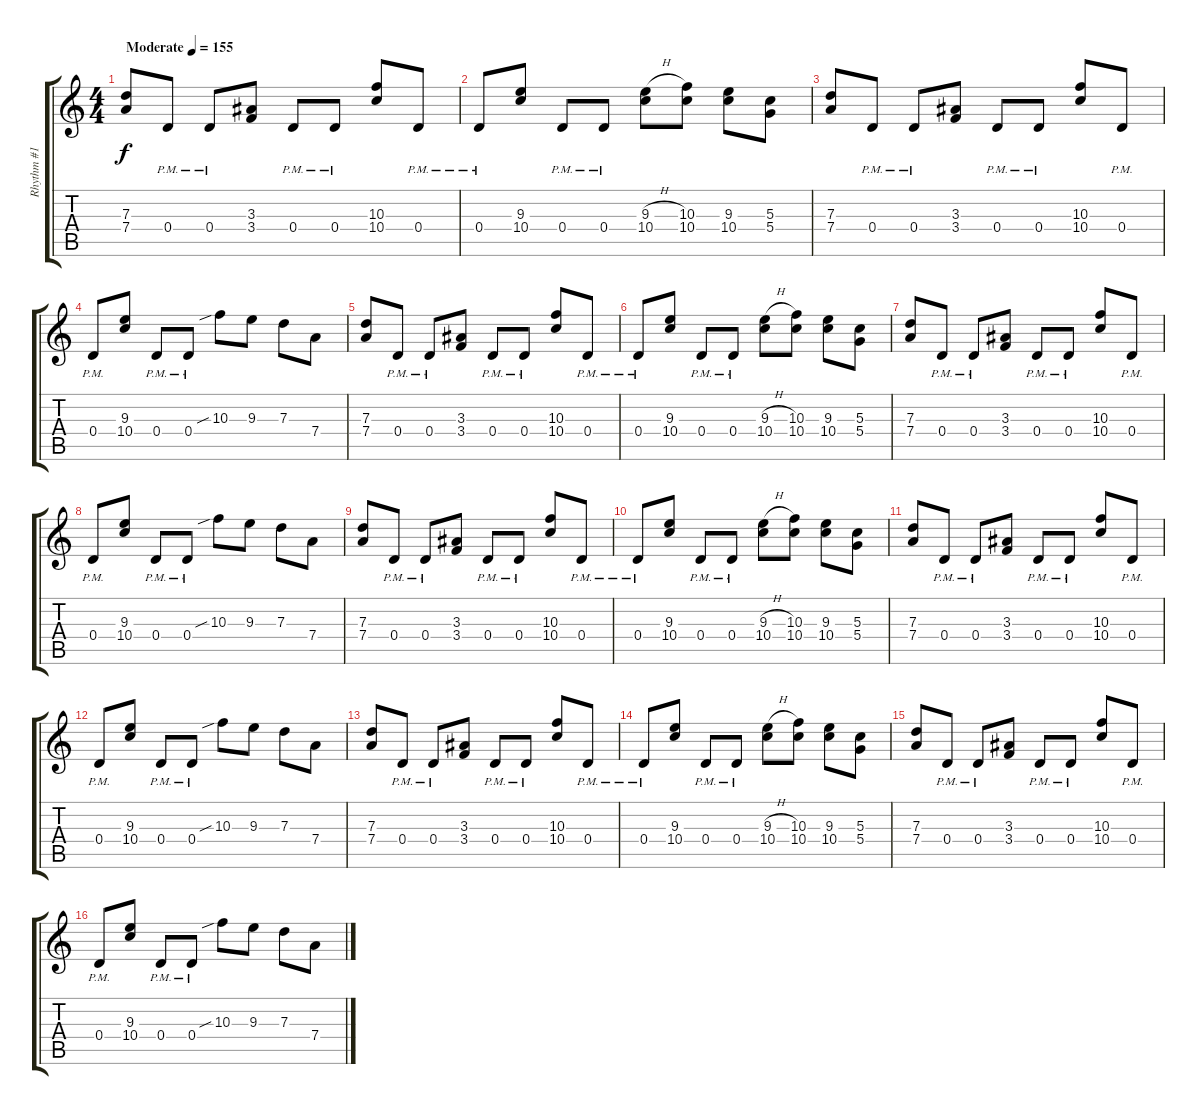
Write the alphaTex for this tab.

\track ("Rhythm #1" "Rhythm #1") {instrument distortionguitar}
\staff {score tabs}
\tuning (E4 B3 G3 D3 A2 D2) {hide}
\ts (4 4)
\tempo (155 "Moderate")
\clef g2
\ks c
(7.3 7.4).8{dy f instrument distortionguitar} 0.4{pm}.8 0.4{pm}.8 (3.3 3.4).8 0.4{pm}.8 0.4{pm}.8 (10.3 10.4).8 0.4{pm}.8 |
0.4{pm}.8 (9.3 10.4).8 0.4{pm}.8 0.4{pm}.8 (9.3{h} 10.4).8 (10.3 10.4).8 (9.3 10.4).8 (5.3 5.4).8 |
(7.3 7.4).8 0.4{pm}.8 0.4{pm}.8 (3.3 3.4).8 0.4{pm}.8 0.4{pm}.8 (10.3 10.4).8 0.4{pm}.8 |
0.4{pm}.8 (9.3 10.4).8 0.4{pm}.8 0.4{pm}.8 10.3{sib}.8 9.3.8 7.3.8 7.4.8 |
(7.3 7.4).8 0.4{pm}.8 0.4{pm}.8 (3.3 3.4).8 0.4{pm}.8 0.4{pm}.8 (10.3 10.4).8 0.4{pm}.8 |
0.4{pm}.8 (9.3 10.4).8 0.4{pm}.8 0.4{pm}.8 (9.3{h} 10.4).8 (10.3 10.4).8 (9.3 10.4).8 (5.3 5.4).8 |
(7.3 7.4).8 0.4{pm}.8 0.4{pm}.8 (3.3 3.4).8 0.4{pm}.8 0.4{pm}.8 (10.3 10.4).8 0.4{pm}.8 |
0.4{pm}.8 (9.3 10.4).8 0.4{pm}.8 0.4{pm}.8 10.3{sib}.8 9.3.8 7.3.8 7.4.8 |
(7.3 7.4).8 0.4{pm}.8 0.4{pm}.8 (3.3 3.4).8 0.4{pm}.8 0.4{pm}.8 (10.3 10.4).8 0.4{pm}.8 |
0.4{pm}.8 (9.3 10.4).8 0.4{pm}.8 0.4{pm}.8 (9.3{h} 10.4).8 (10.3 10.4).8 (9.3 10.4).8 (5.3 5.4).8 |
(7.3 7.4).8 0.4{pm}.8 0.4{pm}.8 (3.3 3.4).8 0.4{pm}.8 0.4{pm}.8 (10.3 10.4).8 0.4{pm}.8 |
0.4{pm}.8 (9.3 10.4).8 0.4{pm}.8 0.4{pm}.8 10.3{sib}.8 9.3.8 7.3.8 7.4.8 |
(7.3 7.4).8 0.4{pm}.8 0.4{pm}.8 (3.3 3.4).8 0.4{pm}.8 0.4{pm}.8 (10.3 10.4).8 0.4{pm}.8 |
0.4{pm}.8 (9.3 10.4).8 0.4{pm}.8 0.4{pm}.8 (9.3{h} 10.4).8 (10.3 10.4).8 (9.3 10.4).8 (5.3 5.4).8 |
(7.3 7.4).8 0.4{pm}.8 0.4{pm}.8 (3.3 3.4).8 0.4{pm}.8 0.4{pm}.8 (10.3 10.4).8 0.4{pm}.8 |
0.4{pm}.8 (9.3 10.4).8 0.4{pm}.8 0.4{pm}.8 10.3{sib}.8 9.3.8 7.3.8 7.4.8
